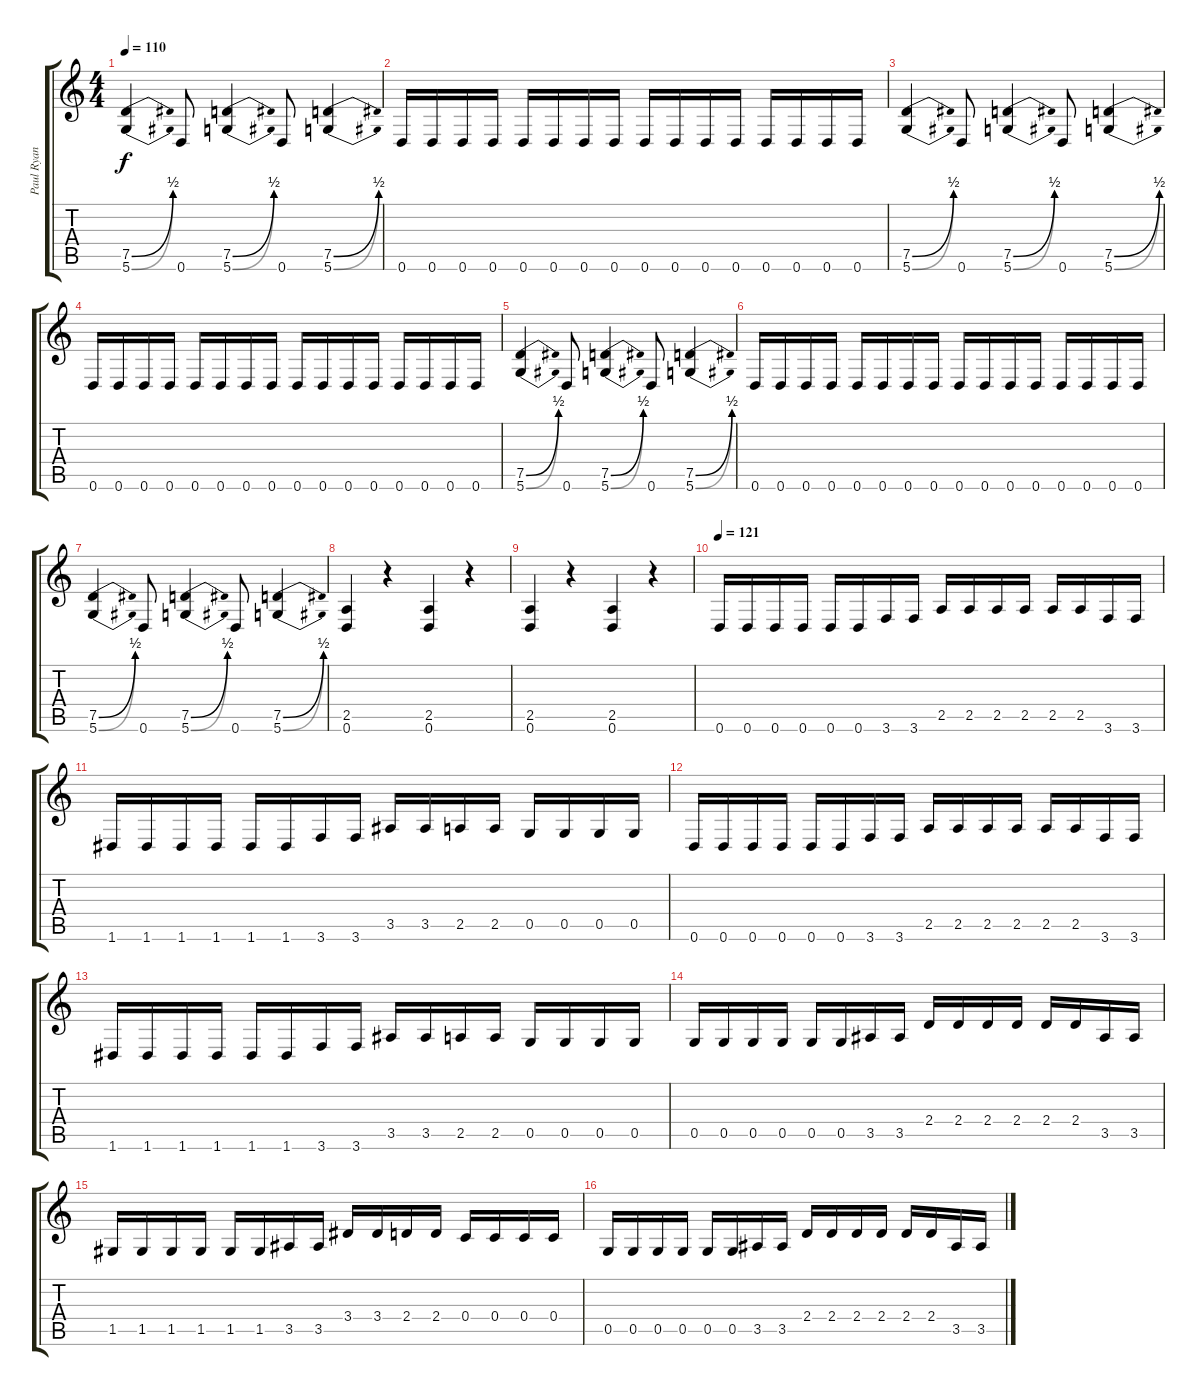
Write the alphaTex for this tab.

\track ("Paul Ryan" "Paul Ryan") {instrument distortionguitar}
\staff {score tabs}
\tuning (D4 A3 F3 C3 G2 D2) {hide}
\ts (4 4)
\tempo 110
\clef g2
\ks c
(7.5{be (bend 0 0 60 2)} 5.6{be (bend 0 0 60 2)}).4{dy f} 0.6.8 (7.5{be (bend 0 0 60 2)} 5.6{be (bend 0 0 60 2)}).4 0.6.8 (7.5{be (bend 0 0 60 2)} 5.6{be (bend 0 0 60 2)}).4 |
0.6.16 0.6.16 0.6.16 0.6.16 0.6.16 0.6.16 0.6.16 0.6.16 0.6.16 0.6.16 0.6.16 0.6.16 0.6.16 0.6.16 0.6.16 0.6.16 |
(7.5{be (bend 0 0 60 2)} 5.6{be (bend 0 0 60 2)}).4 0.6.8 (7.5{be (bend 0 0 60 2)} 5.6{be (bend 0 0 60 2)}).4 0.6.8 (7.5{be (bend 0 0 60 2)} 5.6{be (bend 0 0 60 2)}).4 |
0.6.16 0.6.16 0.6.16 0.6.16 0.6.16 0.6.16 0.6.16 0.6.16 0.6.16 0.6.16 0.6.16 0.6.16 0.6.16 0.6.16 0.6.16 0.6.16 |
(7.5{be (bend 0 0 60 2)} 5.6{be (bend 0 0 60 2)}).4 0.6.8 (7.5{be (bend 0 0 60 2)} 5.6{be (bend 0 0 60 2)}).4 0.6.8 (7.5{be (bend 0 0 60 2)} 5.6{be (bend 0 0 60 2)}).4 |
0.6.16 0.6.16 0.6.16 0.6.16 0.6.16 0.6.16 0.6.16 0.6.16 0.6.16 0.6.16 0.6.16 0.6.16 0.6.16 0.6.16 0.6.16 0.6.16 |
(7.5{be (bend 0 0 60 2)} 5.6{be (bend 0 0 60 2)}).4 0.6.8 (7.5{be (bend 0 0 60 2)} 5.6{be (bend 0 0 60 2)}).4 0.6.8 (7.5{be (bend 0 0 60 2)} 5.6{be (bend 0 0 60 2)}).4 |
(2.5 0.6).4 r.4 (2.5 0.6).4 r.4 |
(2.5 0.6).4 r.4 (2.5 0.6).4 r.4 |
\tempo 121
0.6.16 0.6.16 0.6.16 0.6.16 0.6.16 0.6.16 3.6.16 3.6.16 2.5.16 2.5.16 2.5.16 2.5.16 2.5.16 2.5.16 3.6.16 3.6.16 |
1.6.16 1.6.16 1.6.16 1.6.16 1.6.16 1.6.16 3.6.16 3.6.16 3.5.16 3.5.16 2.5.16 2.5.16 0.5.16 0.5.16 0.5.16 0.5.16 |
0.6.16 0.6.16 0.6.16 0.6.16 0.6.16 0.6.16 3.6.16 3.6.16 2.5.16 2.5.16 2.5.16 2.5.16 2.5.16 2.5.16 3.6.16 3.6.16 |
1.6.16 1.6.16 1.6.16 1.6.16 1.6.16 1.6.16 3.6.16 3.6.16 3.5.16 3.5.16 2.5.16 2.5.16 0.5.16 0.5.16 0.5.16 0.5.16 |
0.5.16 0.5.16 0.5.16 0.5.16 0.5.16 0.5.16 3.5.16 3.5.16 2.4.16 2.4.16 2.4.16 2.4.16 2.4.16 2.4.16 3.5.16 3.5.16 |
1.5.16 1.5.16 1.5.16 1.5.16 1.5.16 1.5.16 3.5.16 3.5.16 3.4.16 3.4.16 2.4.16 2.4.16 0.4.16 0.4.16 0.4.16 0.4.16 |
0.5.16 0.5.16 0.5.16 0.5.16 0.5.16 0.5.16 3.5.16 3.5.16 2.4.16 2.4.16 2.4.16 2.4.16 2.4.16 2.4.16 3.5.16 3.5.16
